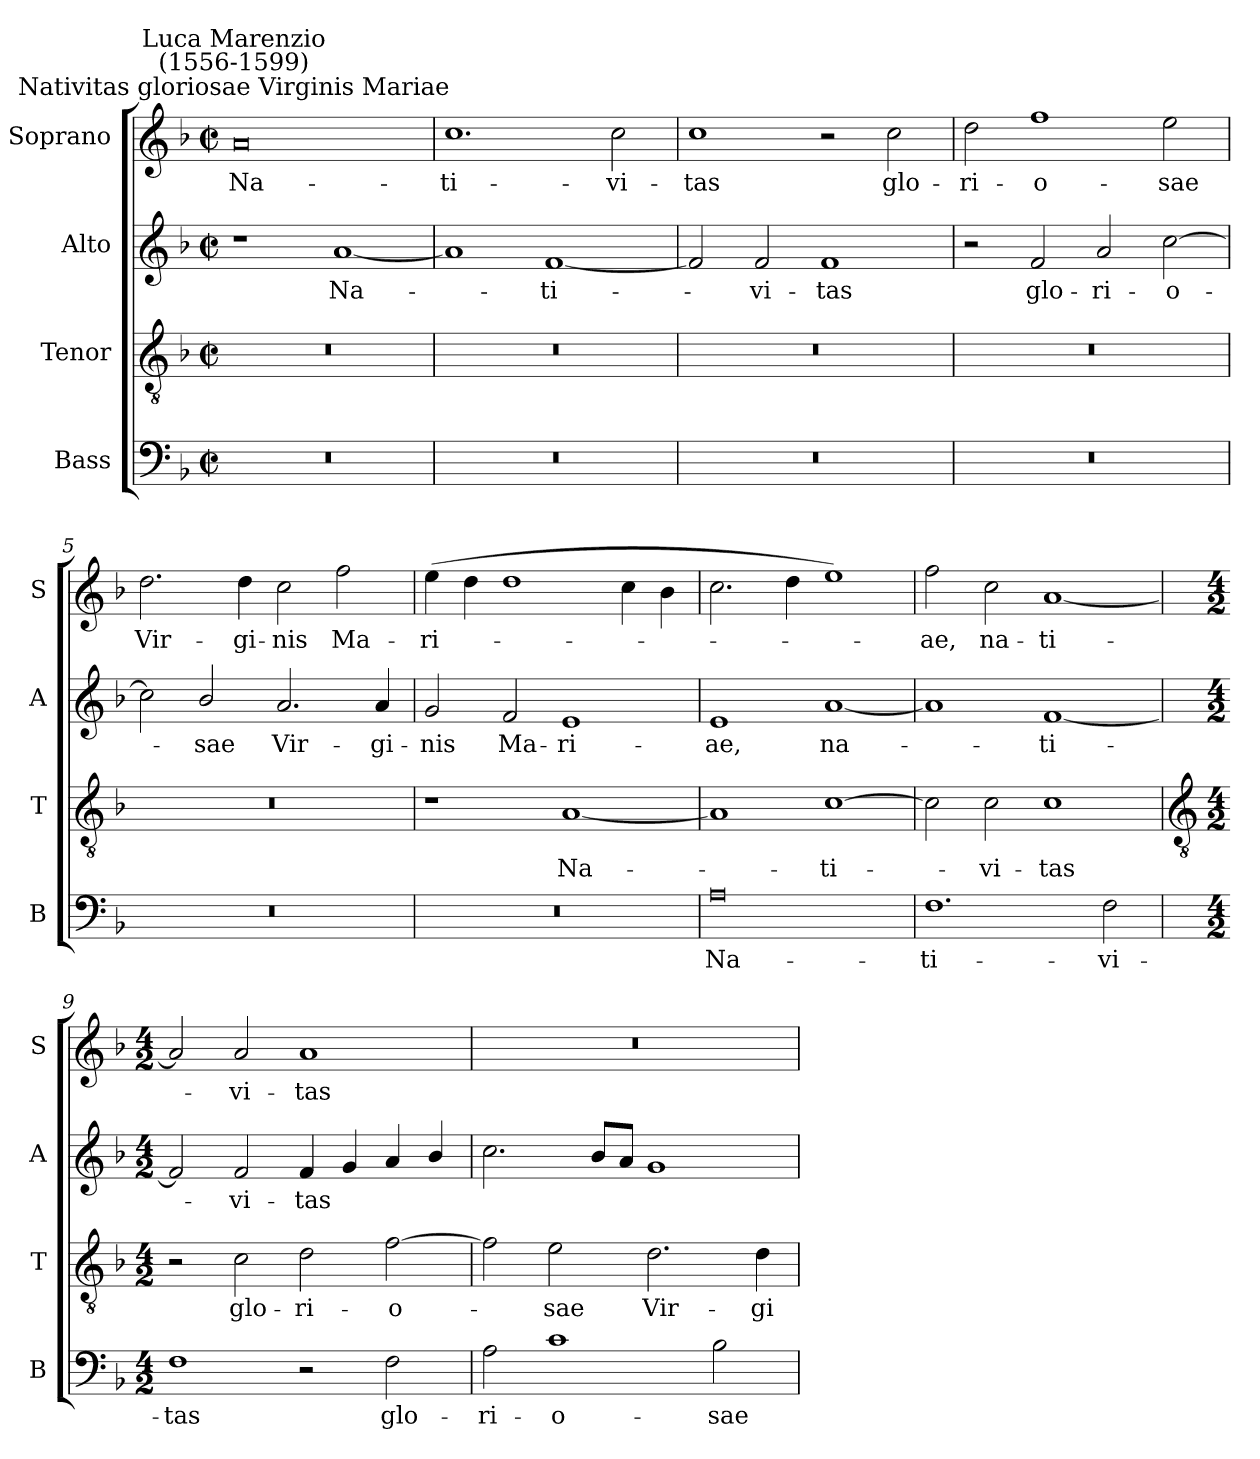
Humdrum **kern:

**kern	**text	**kern	**text	**kern	**text	**kern	**text
*part4	*part4	*part3	*part3	*part2	*part2	*part1	*part1
*staff4	*staff4	*staff3	*staff3	*staff2	*staff2	*staff1	*staff1
*I"Bass	*	*I"Tenor	*	*I"Alto	*	*I"Soprano	*
*I'B	*	*I'T	*	*I'A	*	*I'S	*
*clefF4	*	*clefGv2	*	*clefG2	*	*clefG2	*
*k[b-]	*	*k[b-]	*	*k[b-]	*	*k[b-]	*
*F:	*	*F:	*	*F:	*	*F:	*
*M4/2	*	*M4/2	*	*M4/2	*	*M4/2	*
*met(c|)	*	*met(c|)	*	*met(c|)	*	*met(c|)	*
=1	=1	=1	=1	=1	=1	=1	=1
!	!	!	!	!	!	!LO:TX:a:cj:t=Nativitas gloriosae Virginis Mariae	!
!	!	!	!	!	!	!LO:TX:a:cj:t=Luca Marenzio\n(1556-1599)	!
!	!	!	!	!	!	!	!LO:LY:b
0r	.	0r	.	1r	.	0a	Na-
!	!	!	!	!	!LO:LY:b	!	!
.	.	.	.	[1a	Na-	.	.
=2	=2	=2	=2	=2	=2	=2	=2
!	!	!	!	!	!	!	!LO:LY:b
0r	.	0r	.	1a]	.	1.cc	-ti-
!	!	!	!	!	!LO:LY:b	!	!
.	.	.	.	[1f	ti-	.	.
!	!	!	!	!	!	!	!LO:LY:b
.	.	.	.	.	.	2cc	-vi-
=3	=3	=3	=3	=3	=3	=3	=3
!	!	!	!	!	!	!	!LO:LY:b
0r	.	0r	.	2f]	.	1cc	-tas
!	!	!	!	!	!LO:LY:b	!	!
.	.	.	.	2f	vi-	.	.
!	!	!	!	!	!LO:LY:b	!	!
.	.	.	.	1f	-tas	2r	.
!	!	!	!	!	!	!	!LO:LY:b
.	.	.	.	.	.	2cc	glo-
=4	=4	=4	=4	=4	=4	=4	=4
!	!	!	!	!	!	!	!LO:LY:b
0r	.	0r	.	2r	.	2dd	-ri-
!	!	!	!	!	!LO:LY:b	!	!LO:LY:b
.	.	.	.	2f	glo-	1ff	-o-
!	!	!	!	!	!LO:LY:b	!	!
.	.	.	.	2a	-ri-	.	.
!	!	!	!	!	!LO:LY:b	!	!LO:LY:b
.	.	.	.	[2cc	-o-	2ee	-sae
=5	=5	=5	=5	=5	=5	=5	=5
!	!	!	!	!	!	!	!LO:LY:b
0r	.	0r	.	2cc]	.	2.dd	Vir-
!	!	!	!	!	!LO:LY:b	!	!
.	.	.	.	2b-/	sae	.	.
!	!	!	!	!	!	!	!LO:LY:b
.	.	.	.	.	.	4dd	-gi-
!	!	!	!	!	!LO:LY:b	!	!LO:LY:b
.	.	.	.	2.a	Vir-	2cc	-nis
!	!	!	!	!	!	!	!LO:LY:b
.	.	.	.	.	.	2ff	Ma-
!	!	!	!	!	!LO:LY:b	!	!
.	.	.	.	4a	-gi-	.	.
=6	=6	=6	=6	=6	=6	=6	=6
!	!	!	!	!	!LO:LY:b	!	!LO:LY:b
0r	.	1r	.	2g	-nis	(>4ee	-ri-
.	.	.	.	.	.	4dd	.
!	!	!	!	!	!LO:LY:b	!	!
.	.	.	.	2f	Ma-	1dd	.
!	!	!	!LO:LY:b	!	!LO:LY:b	!	!
.	.	[1A	Na-	1e	-ri-	.	.
.	.	.	.	.	.	4cc	.
.	.	.	.	.	.	4b-	.
=7	=7	=7	=7	=7	=7	=7	=7
!	!LO:LY:b	!	!	!	!LO:LY:b	!	!
0A	Na-	1A]	.	1e	-ae,	2.cc	.
.	.	.	.	.	.	4dd	.
!	!	!	!LO:LY:b	!	!LO:LY:b	!	!
.	.	[1c	ti-	[1a	na-	1ee)	.
=8	=8	=8	=8	=8	=8	=8	=8
!	!LO:LY:b	!	!	!	!	!	!LO:LY:b
1.F	-ti-	2c]	.	1a]	.	2ff	ae,
!	!	!	!LO:LY:b	!	!	!	!LO:LY:b
.	.	2c	vi-	.	.	2cc	na-
!	!	!	!LO:LY:b	!	!LO:LY:b	!	!LO:LY:b
.	.	1c	-tas	[1f	ti-	[1a	-ti-
!	!LO:LY:b	!	!	!	!	!	!
2F	-vi-	.	.	.	.	.	.
!!LO:LB:g=z
=9	=9	=9	=9	=9	=9	=9	=9
*	*	*clefGv2	*	*	*	*	*
*M4/2	*	*M4/2	*	*M4/2	*	*M4/2	*
!	!LO:LY:b	!	!	!	!	!	!
1F	-tas	2r	.	2f]	.	2a]	.
!	!	!	!LO:LY:b	!	!LO:LY:b	!	!LO:LY:b
.	.	2c	glo-	2f	vi-	2a	vi-
!	!	!	!LO:LY:b	!	!LO:LY:b	!	!LO:LY:b
2r	.	2d	-ri-	4f	-tas	1a	-tas
.	.	.	.	4g	.	.	.
!	!LO:LY:b	!	!LO:LY:b	!	!	!	!
2F	glo-	[2f	-o-	4a	.	.	.
.	.	.	.	4b-/	.	.	.
=10	=10	=10	=10	=10	=10	=10	=10
!	!LO:LY:b	!	!	!	!	!	!
2A	-ri-	2f]	.	2.cc	.	0r	.
!	!LO:LY:b	!	!LO:LY:b	!	!	!	!
1c	-o-	2e	sae	.	.	.	.
.	.	.	.	8b-L	.	.	.
.	.	.	.	8aJ	.	.	.
!	!	!	!LO:LY:b	!	!	!	!
.	.	2.d	Vir-	1g	.	.	.
!	!LO:LY:b	!	!	!	!	!	!
2B-	-sae	.	.	.	.	.	.
!	!	!	!LO:LY:b	!	!	!	!
.	.	4d	-gi-	.	.	.	.
=	=	=	=	=	=	=	=
*-	*-	*-	*-	*-	*-	*-	*-
